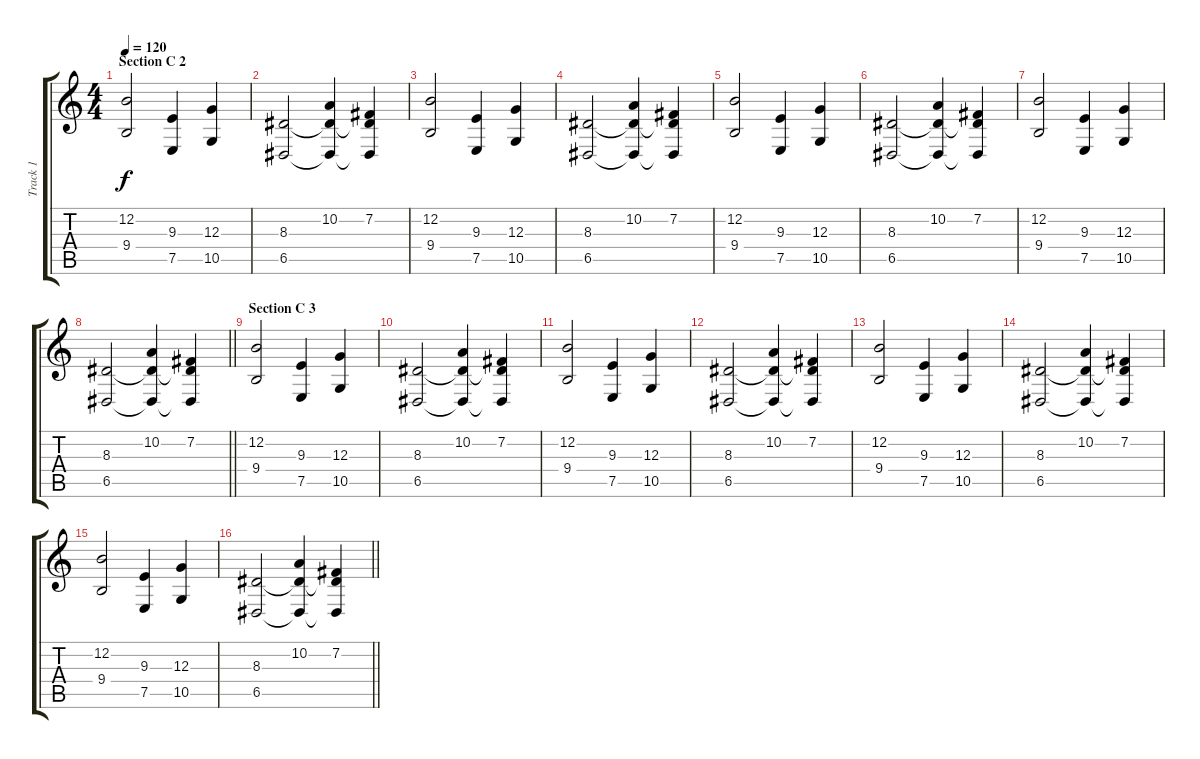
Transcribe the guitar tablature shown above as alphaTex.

\track ("Track 1" "Track 1") {instrument cello}
\staff {score tabs}
\tuning (E4 B3 G3 D3 A2 E2) {hide}
\ts (4 4)
\section ("" "Section C 2")
\tempo 120
\clef g2
\ks c
(12.2 9.4).2{dy f volume 16 instrument stringensemble1} (9.3 7.5).4 (12.3 10.5).4 |
(8.3 6.5).2 (10.2 8.3{t} 6.5{t}).4 (7.2 8.3{t} 6.5{t}).4 |
(12.2 9.4).2{volume 16 instrument stringensemble1} (9.3 7.5).4 (12.3 10.5).4 |
(8.3 6.5).2 (10.2 8.3{t} 6.5{t}).4 (7.2 8.3{t} 6.5{t}).4 |
(12.2 9.4).2{volume 16 instrument stringensemble1} (9.3 7.5).4 (12.3 10.5).4 |
(8.3 6.5).2 (10.2 8.3{t} 6.5{t}).4 (7.2 8.3{t} 6.5{t}).4 |
(12.2 9.4).2{volume 16 instrument stringensemble1} (9.3 7.5).4 (12.3 10.5).4 |
\barLineRight lightlight
(8.3 6.5).2 (10.2 8.3{t} 6.5{t}).4 (7.2 8.3{t} 6.5{t}).4 |
\section ("" "Section C 3")
(12.2 9.4).2{volume 16 instrument stringensemble1} (9.3 7.5).4 (12.3 10.5).4 |
(8.3 6.5).2 (10.2 8.3{t} 6.5{t}).4 (7.2 8.3{t} 6.5{t}).4 |
(12.2 9.4).2{volume 16 instrument stringensemble1} (9.3 7.5).4 (12.3 10.5).4 |
(8.3 6.5).2 (10.2 8.3{t} 6.5{t}).4 (7.2 8.3{t} 6.5{t}).4 |
(12.2 9.4).2{volume 16 instrument stringensemble1} (9.3 7.5).4 (12.3 10.5).4 |
(8.3 6.5).2 (10.2 8.3{t} 6.5{t}).4 (7.2 8.3{t} 6.5{t}).4 |
(12.2 9.4).2{volume 16 instrument stringensemble1} (9.3 7.5).4 (12.3 10.5).4 |
\barLineRight lightlight
(8.3 6.5).2 (10.2 8.3{t} 6.5{t}).4 (7.2 8.3{t} 6.5{t}).4
